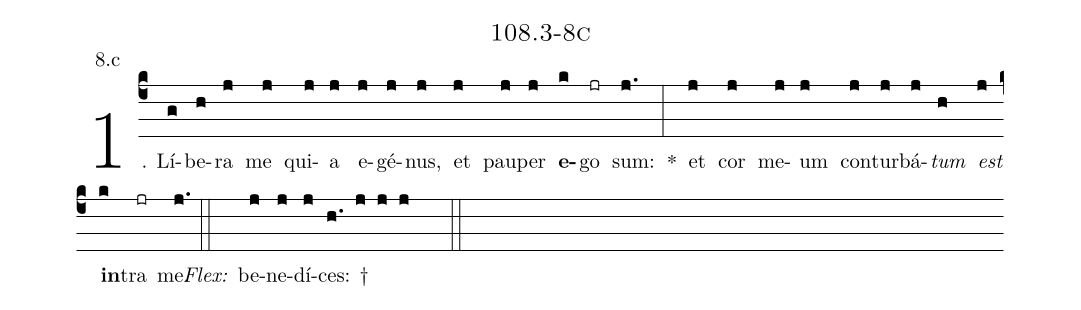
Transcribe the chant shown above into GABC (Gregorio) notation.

name: 108.3-8c;
annotation: 8.c;
%%
(c4)1. Lí(g)be(h)ra(j) me(j) qui(j)a(j) e(j)gé(j)nus,(j) et(j) pau(j)per(j) <b>e</b>(k)go(jr) sum:(j.) *(:) et(j) cor(j) me(j)um(j) con(j)tur(j)bá(j)<i>tum</i>(h) <i>est</i>(j) <b>in</b>(k)tra(jr) me.(j.) (::)
<i>Flex:</i>()  be(j)ne(j)dí(j)ces: †(h. j j j  ::)
